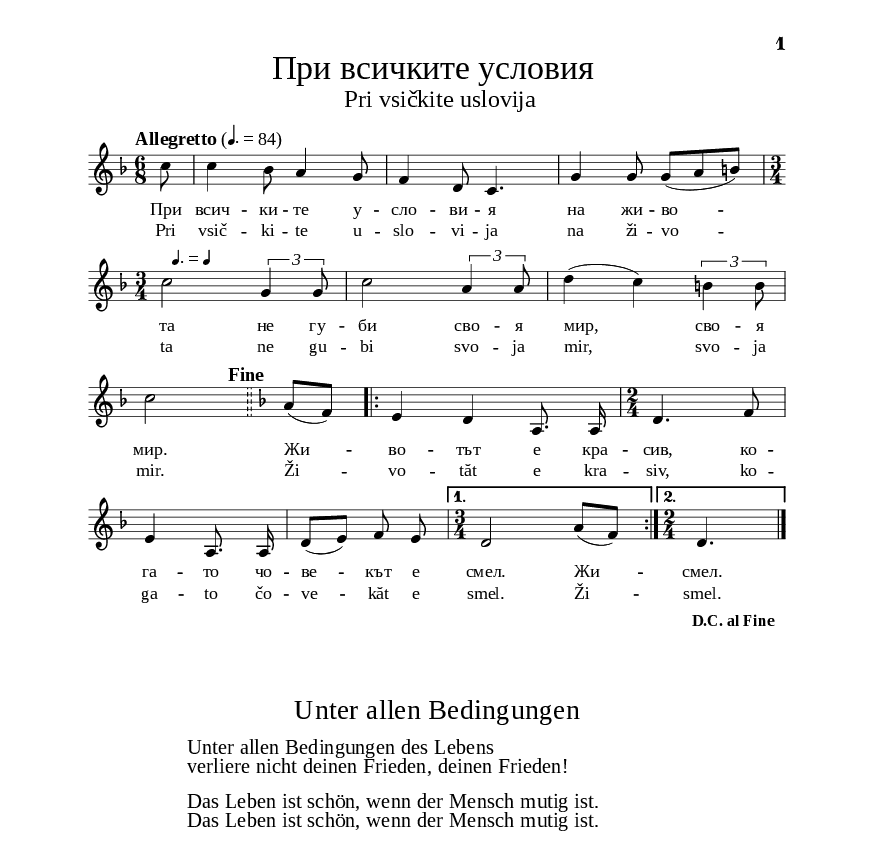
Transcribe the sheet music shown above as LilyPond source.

\version "2.24.3"

% include paper part and global functions
\include "include/globals.ily"

\bookpart {
  \label #'ref107
  \tocItem \markup "При всичките условия – Pri vsičkite uslovija"
  \include "include/bookpart-paper.ily"
  \score {
    \include "include/score-layout.ily"

    \new Voice \relative c' {
      \clef treble
      \key f \major
      \time 6/8
      \tempoFunc "Allegretto" 4. "84"
      \partial 8
      c'8 | c4 bes8 a4 g8 | f4 d8 c4. | g'4  g8 g8 (a b)  | \break

      \time 3/4 \tempo \markup {
        % make tempo note smaller
        \concat {
          \normal-text { "        " }
          \teeny \general-align #Y #DOWN \note {4.} #0.8
          \normal-text { " = " }
          \teeny \general-align #Y #DOWN \note {4} #0.8
        }
      }
      c2 \tuplet 3/2 { g4 g8} | c2 \tuplet 3/2 { a4 a8 } | d4 (c) \tupletUp \tuplet 3/2 { b b8 } | \tupletNeutral \break

      \tempo "                  Fine" c2  \bar "!!" \key d \minor a8 ( f8 ) \autoBeamOff \repeat volta 2 {
        e4 d a8. a16 | \time 2/4 d4. f8 | \break
        e4 a,8. a16 | d8 [(e8)] f8 e |
      }
      \alternative {
        {\time 3/4 d2 a'8 [(f)] }
        {\time 2/4 d4. }
      }
      \bar "|."

    }

    \addlyrics {
      При всич -- ки -- те у -- сло -- ви -- я на жи -- во -- та

      не гу -- би сво -- я мир, сво -- я мир.

      Жи -- во -- тът е кра -- сив,

      ко -- га -- то чо -- ве -- кът е смел.

      Жи -- смел.
    }
    \addlyrics {
      Pri vsič -- ki -- te u -- slo -- vi -- ja na ži -- vo -- ta

      ne gu -- bi svo -- ja mir, svo -- ja mir.

      Ži -- vo -- tăt e kra -- siv,

      ko -- ga -- to čo -- ve -- kăt e smel.

      Ži -- smel.
    }

    \header {
      title = \titleFunc "При всичките условия "" Pri vsičkite uslovija"
    }

    \midi{}

  } % score

  \markup \empty-one

  \markup \dc-one "D.C. al Fine"


  % include foreign translation(s) of the song

  \markup \vspace #3
  \version "2.24.3"

\markup \fill-line { \fontsize #deTitleFontSize "Unter allen Bedingungen" }
\markup \null
\markup \null
\markup \fontsize #deCoupletFontSize {
  \hspace #12
  \override #`(baseline-skip . ,deCoupletBaselineSkip)

  \column {
    \line { " "Unter allen Bedingungen des Lebens }

    \line { " "verliere nicht deinen Frieden, deinen Frieden!}
    \line { " "}

    \line { " "Das Leben ist schön, wenn der Mensch mutig ist.}
    \line { " "Das Leben ist schön, wenn der Mensch mutig ist.}



  }


}


} % bookpart
